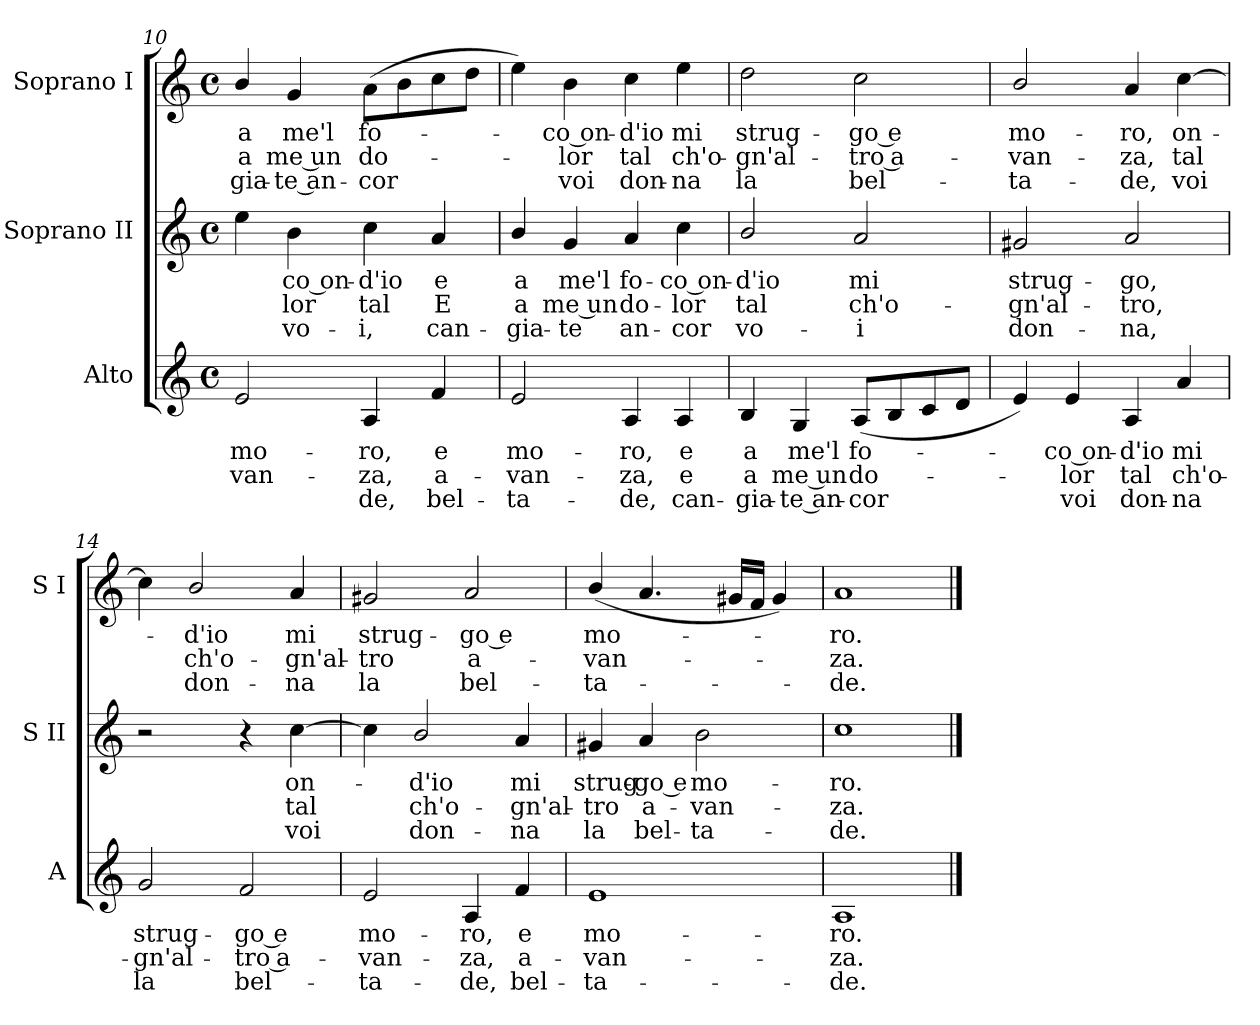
**kern	**text	**text	**text	**kern	**text	**text	**text	**kern	**text	**text	**text
*part3	*part3	*part3	*part3	*part2	*part2	*part2	*part2	*part1	*part1	*part1	*part1
*staff3	*staff3	*staff3	*staff3	*staff2	*staff2	*staff2	*staff2	*staff1	*staff1	*staff1	*staff1
*I"Alto	*	*	*	*I"Soprano II	*	*	*	*I"Soprano I	*	*	*
*I'A	*	*	*	*I'S II	*	*	*	*I'S I	*	*	*
*clefG2	*	*	*	*clefG2	*	*	*	*clefG2	*	*	*
*k[]	*	*	*	*k[]	*	*	*	*k[]	*	*	*
*C:	*	*	*	*C:	*	*	*	*C:	*	*	*
*M4/4	*	*	*	*M4/4	*	*	*	*M4/4	*	*	*
*met(c)	*	*	*	*met(c)	*	*	*	*met(c)	*	*	*
=10	=10	=10	=10	=10	=10	=10	=10	=10	=10	=10	=10
!	!LO:LY:b	!LO:LY:b	!	!	!	!	!	!	!LO:LY:b	!LO:LY:b	!LO:LY:b
2e	mo-	-van-	.	4ee	.	.	.	4b/	-a	a	gia-
!	!	!	!	!	!LO:LY:b	!LO:LY:b	!LO:LY:b	!	!LO:LY:b	!LO:LY:b	!LO:LY:b
.	.	.	.	4b	co on-	-lor	vo-	4g	-me'l	me un	te an-
!	!LO:LY:b	!LO:LY:b	!LO:LY:b	!	!LO:LY:b	!LO:LY:b	!LO:LY:b	!	!LO:LY:b	!LO:LY:b	!LO:LY:b
4A	-ro,	za,	de,	4cc	-d'io	tal	i,	(>8aL	-fo-	do-	cor
.	.	.	.	.	.	.	.	8b	.	.	.
!	!LO:LY:b	!LO:LY:b	!LO:LY:b	!	!LO:LY:b	!LO:LY:b	!LO:LY:b	!	!	!	!
4f	e	a-	-bel-	4a	e	E	can-	8cc	.	.	.
.	.	.	.	.	.	.	.	8ddJ	.	.	.
=11	=11	=11	=11	=11	=11	=11	=11	=11	=11	=11	=11
!	!LO:LY:b	!LO:LY:b	!LO:LY:b	!	!LO:LY:b	!LO:LY:b	!LO:LY:b	!	!	!	!
2e	-mo-	-van-	-ta-	4b/	-a	a	gia-	4ee)	.	.	.
!	!	!	!	!	!LO:LY:b	!LO:LY:b	!LO:LY:b	!	!LO:LY:b	!LO:LY:b	!LO:LY:b
.	.	.	.	4g	-me'l	me un	te	4b	co on-	-lor	voi
!	!LO:LY:b	!LO:LY:b	!LO:LY:b	!	!LO:LY:b	!LO:LY:b	!LO:LY:b	!	!LO:LY:b	!LO:LY:b	!LO:LY:b
4A	-ro,	za,	de,	4a	fo-	-do-	-an-	4cc	d'io	tal	don-
!	!LO:LY:b	!LO:LY:b	!LO:LY:b	!	!LO:LY:b	!LO:LY:b	!LO:LY:b	!	!LO:LY:b	!LO:LY:b	!LO:LY:b
4A	e	e	can-	4cc	-co on-	-lor	cor	4ee	-mi	ch'o-	-na
!!LO:LB:g=z
=12	=12	=12	=12	=12	=12	=12	=12	=12	=12	=12	=12
!	!LO:LY:b	!LO:LY:b	!LO:LY:b	!	!LO:LY:b	!LO:LY:b	!LO:LY:b	!	!LO:LY:b	!LO:LY:b	!LO:LY:b
4B/	-a	a	gia-	2b/	d'io	tal	vo-	2dd	strug-	-gn'al-	-la
!	!LO:LY:b	!LO:LY:b	!LO:LY:b	!	!	!	!	!	!	!	!
4G	-me'l	me un	te an-	.	.	.	.	.	.	.	.
!	!LO:LY:b	!LO:LY:b	!LO:LY:b	!	!LO:LY:b	!LO:LY:b	!LO:LY:b	!	!LO:LY:b	!LO:LY:b	!LO:LY:b
(<8AL	-fo-	do-	cor	2a	-mi	ch'o-	-i	2cc	go e	tro a-	-bel-
8B	.	.	.	.	.	.	.	.	.	.	.
8c	.	.	.	.	.	.	.	.	.	.	.
8dJ	.	.	.	.	.	.	.	.	.	.	.
=13	=13	=13	=13	=13	=13	=13	=13	=13	=13	=13	=13
!	!	!	!	!	!LO:LY:b	!LO:LY:b	!LO:LY:b	!	!LO:LY:b	!LO:LY:b	!LO:LY:b
4e)	.	.	.	2g#X	strug-	-gn'al-	-don-	2b/	-mo-	-van-	-ta-
!	!LO:LY:b	!LO:LY:b	!LO:LY:b	!	!	!	!	!	!	!	!
4e	co on-	-lor	voi	.	.	.	.	.	.	.	.
!	!LO:LY:b	!LO:LY:b	!LO:LY:b	!	!LO:LY:b	!LO:LY:b	!LO:LY:b	!	!LO:LY:b	!LO:LY:b	!LO:LY:b
4A	d'io	tal	don-	2a	-go,	tro,	na,	4a	-ro,	za,	de,
!	!LO:LY:b	!LO:LY:b	!LO:LY:b	!	!	!	!	!	!LO:LY:b	!LO:LY:b	!LO:LY:b
4a	-mi	ch'o-	-na	.	.	.	.	[4cc	on-	tal	voi
=14	=14	=14	=14	=14	=14	=14	=14	=14	=14	=14	=14
!	!LO:LY:b	!LO:LY:b	!LO:LY:b	!	!	!	!	!	!	!	!
2g	strug-	-gn'al-	-la	2r	.	.	.	4cc]	.	.	.
!	!	!	!	!	!	!	!	!	!LO:LY:b	!LO:LY:b	!LO:LY:b
.	.	.	.	.	.	.	.	2b/	d'io	ch'o-	-don-
!	!LO:LY:b	!LO:LY:b	!LO:LY:b	!	!	!	!	!	!	!	!
2f	go e	tro a-	-bel-	4r	.	.	.	.	.	.	.
!	!	!	!	!	!LO:LY:b	!LO:LY:b	!LO:LY:b	!	!LO:LY:b	!LO:LY:b	!LO:LY:b
.	.	.	.	[4cc	on-	tal	voi	4a	-mi	gn'al-	-na
=15	=15	=15	=15	=15	=15	=15	=15	=15	=15	=15	=15
!	!LO:LY:b	!LO:LY:b	!LO:LY:b	!	!	!	!	!	!LO:LY:b	!LO:LY:b	!LO:LY:b
2e	-mo-	-van-	-ta-	4cc]	.	.	.	2g#X	strug-	-tro	la
!	!	!	!	!	!LO:LY:b	!LO:LY:b	!LO:LY:b	!	!	!	!
.	.	.	.	2b/	d'io	ch'o-	-don-	.	.	.	.
!	!LO:LY:b	!LO:LY:b	!LO:LY:b	!	!	!	!	!	!LO:LY:b	!LO:LY:b	!LO:LY:b
4A	-ro,	za,	de,	.	.	.	.	2a	go e	a-	-bel-
!	!LO:LY:b	!LO:LY:b	!LO:LY:b	!	!LO:LY:b	!LO:LY:b	!LO:LY:b	!	!	!	!
4f	e	a-	-bel-	4a	-mi	gn'al-	-na	.	.	.	.
=16	=16	=16	=16	=16	=16	=16	=16	=16	=16	=16	=16
!	!LO:LY:b	!LO:LY:b	!LO:LY:b	!	!LO:LY:b	!LO:LY:b	!LO:LY:b	!	!LO:LY:b	!LO:LY:b	!LO:LY:b
1e	-mo-	-van-	-ta-	4g#X	strug-	-tro	la	(<4b/	-mo-	van-	ta-
!	!	!	!	!	!LO:LY:b	!LO:LY:b	!LO:LY:b	!	!	!	!
.	.	.	.	4a	go e	a-	-bel-	4.a	.	.	.
!	!	!	!	!	!LO:LY:b	!LO:LY:b	!LO:LY:b	!	!	!	!
.	.	.	.	2b	-mo-	-van-	-ta-	.	.	.	.
.	.	.	.	.	.	.	.	16g#XLL	.	.	.
.	.	.	.	.	.	.	.	16fJJ	.	.	.
.	.	.	.	.	.	.	.	4g#)	.	.	.
=17	=17	=17	=17	=17	=17	=17	=17	=17	=17	=17	=17
!	!LO:LY:b	!LO:LY:b	!LO:LY:b	!	!LO:LY:b	!LO:LY:b	!LO:LY:b	!	!LO:LY:b	!LO:LY:b	!LO:LY:b
1A	-ro.	za.	de.	1cc	-ro.	za.	de.	1a	ro.	za.	de.
==	==	==	==	==	==	==	==	==	==	==	==
*-	*-	*-	*-	*-	*-	*-	*-	*-	*-	*-	*-
